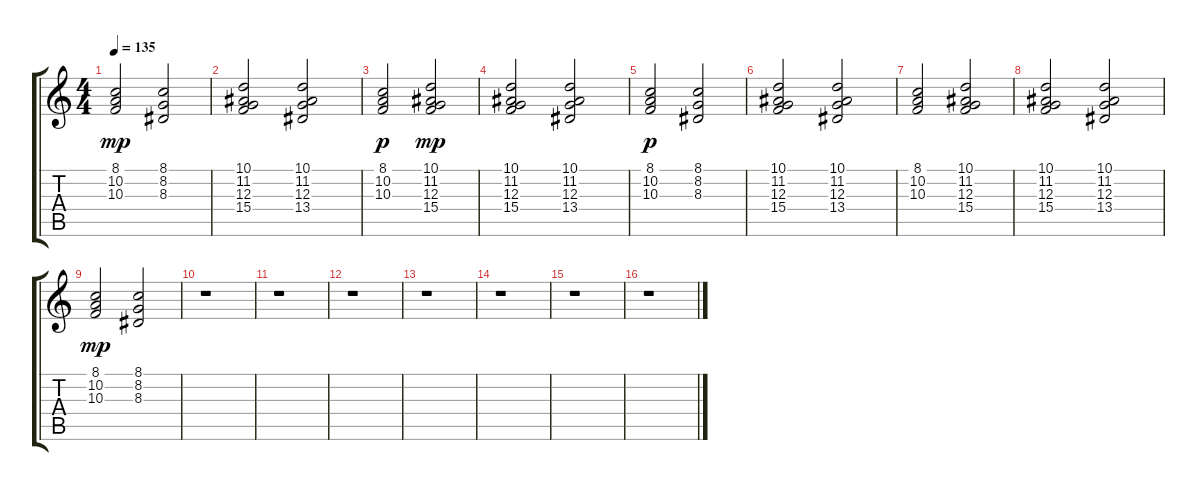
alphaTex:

\track "" {instrument stringensemble2}
\staff {score tabs}
\tuning (E4 B3 G3 D3 A2 E2) {hide}
\ts (4 4)
\tempo 135
\clef g2
\ks c
(8.1 10.2 10.3).2{dy mp} (8.1 8.2 8.3).2 |
(10.1 11.2 12.3 15.4).2 (10.1 11.2 12.3 13.4).2 |
(8.1 10.2 10.3).2{dy p} (10.1 11.2 12.3 15.4).2{dy mp} |
(10.1 11.2 12.3 15.4).2 (10.1 11.2 12.3 13.4).2 |
(8.1 10.2 10.3).2{dy p} (8.1 8.2 8.3).2 |
(10.1 11.2 12.3 15.4).2 (10.1 11.2 12.3 13.4).2 |
(8.1 10.2 10.3).2 (10.1 11.2 12.3 15.4).2 |
(10.1 11.2 12.3 15.4).2 (10.1 11.2 12.3 13.4).2 |
(8.1 10.2 10.3).2{dy mp} (8.1 8.2 8.3).2 |
r.1 |
r.1 |
r.1 |
r.1 |
r.1 |
r.1 |
r.1
